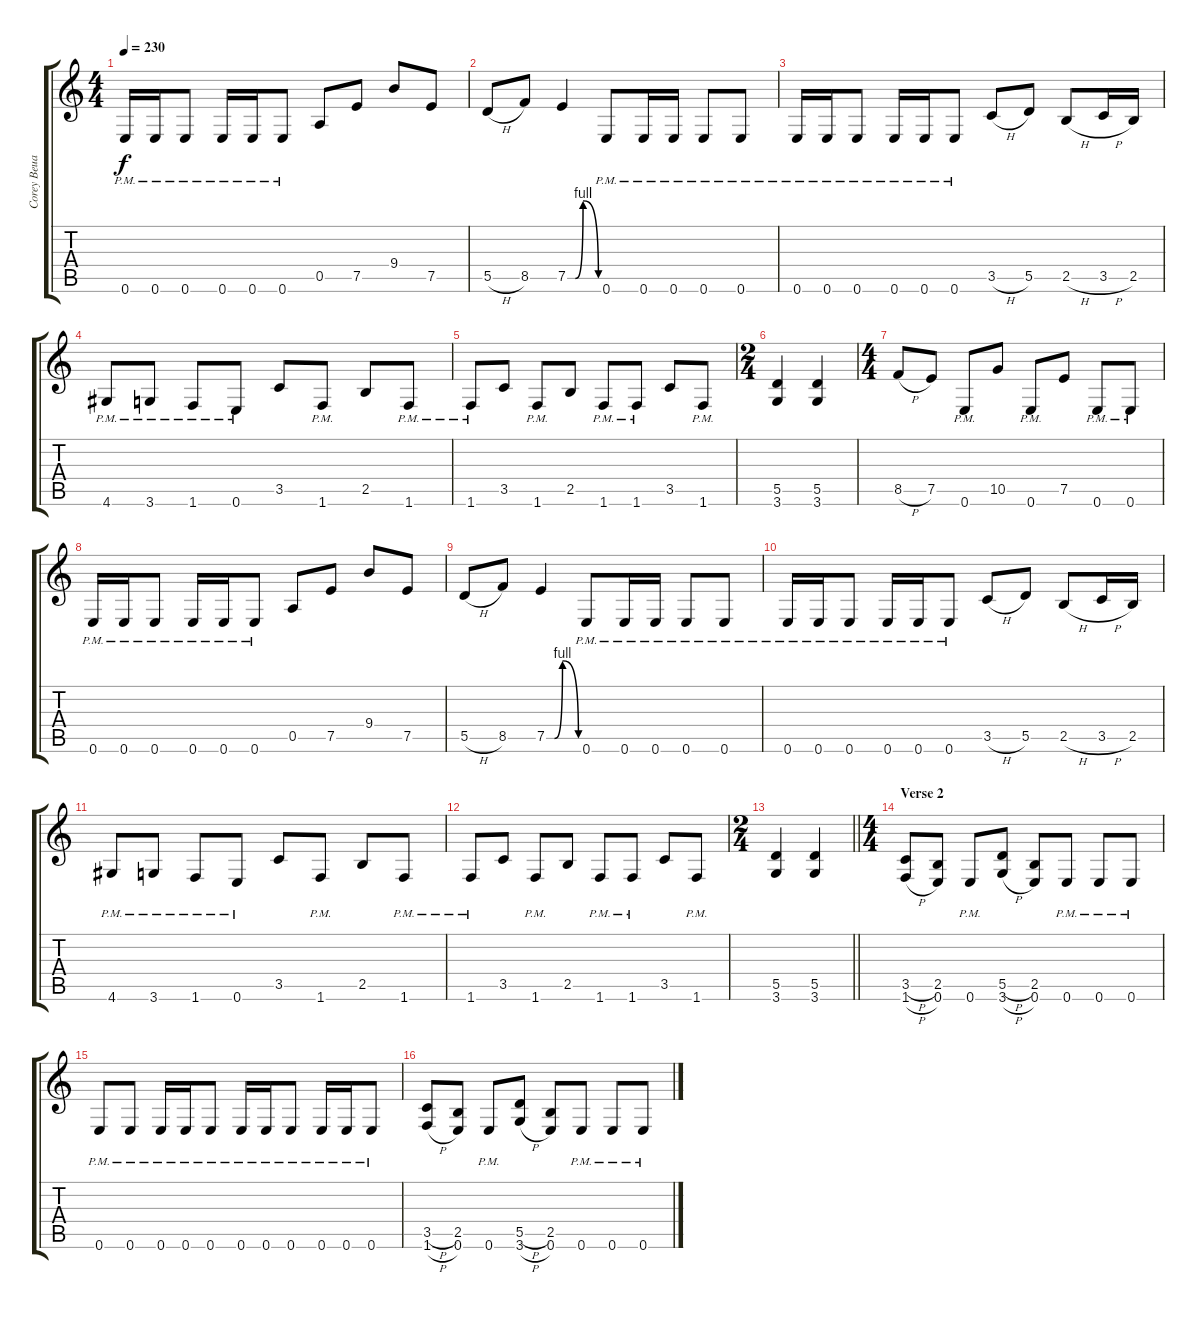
\track ("Corey Beualieu" "Corey Beua") {instrument distortionguitar}
\staff {score tabs}
\tuning (E4 B3 G3 D3 A2 E2) {hide}
\ts (4 4)
\tempo 230
\clef g2
\ks c
0.6{pm}.16{dy f} 0.6{pm}.16 0.6{pm}.8 0.6{pm}.16 0.6{pm}.16 0.6{pm}.8 0.5.8 7.5.8 9.4.8 7.5.8 |
5.5{h}.8 8.5.8 7.5{be (custom 0 0 15 0 30 4 60 0)}.4 0.6{pm}.8 0.6{pm}.16 0.6{pm}.16 0.6{pm}.8 0.6{pm}.8 |
0.6{pm}.16 0.6{pm}.16 0.6{pm}.8 0.6{pm}.16 0.6{pm}.16 0.6{pm}.8 3.5{h}.8 5.5.8 2.5{h}.8 3.5{h}.16 2.5.16 |
4.6{pm}.8 3.6{pm}.8 1.6{pm}.8 0.6{pm}.8 3.5.8 1.6{pm}.8 2.5.8 1.6{pm}.8 |
1.6{pm}.8 3.5.8 1.6{pm}.8 2.5.8 1.6{pm}.8 1.6{pm}.8 3.5.8 1.6{pm}.8 |
\ts (2 4)
(5.5 3.6).4 (5.5 3.6).4 |
\ts (4 4)
8.5{h}.8 7.5.8 0.6{pm}.8 10.5.8 0.6{pm}.8 7.5.8 0.6{pm}.8 0.6{pm}.8 |
0.6{pm}.16 0.6{pm}.16 0.6{pm}.8 0.6{pm}.16 0.6{pm}.16 0.6{pm}.8 0.5.8 7.5.8 9.4.8 7.5.8 |
5.5{h}.8 8.5.8 7.5{be (custom 0 0 15 0 30 4 60 0)}.4 0.6{pm}.8 0.6{pm}.16 0.6{pm}.16 0.6{pm}.8 0.6{pm}.8 |
0.6{pm}.16 0.6{pm}.16 0.6{pm}.8 0.6{pm}.16 0.6{pm}.16 0.6{pm}.8 3.5{h}.8 5.5.8 2.5{h}.8 3.5{h}.16 2.5.16 |
4.6{pm}.8 3.6{pm}.8 1.6{pm}.8 0.6{pm}.8 3.5.8 1.6{pm}.8 2.5.8 1.6{pm}.8 |
1.6{pm}.8 3.5.8 1.6{pm}.8 2.5.8 1.6{pm}.8 1.6{pm}.8 3.5.8 1.6{pm}.8 |
\ts (2 4)
\barLineRight lightlight
(5.5 3.6).4 (5.5 3.6).4 |
\ts (4 4)
\section ("" "Verse 2")
(3.5{h} 1.6{h}).8 (2.5 0.6).8 0.6{pm}.8 (5.5{h} 3.6{h}).8 (2.5 0.6).8 0.6{pm}.8 0.6{pm}.8 0.6{pm}.8 |
0.6{pm}.8 0.6{pm}.8 0.6{pm}.16 0.6{pm}.16 0.6{pm}.8 0.6{pm}.16 0.6{pm}.16 0.6{pm}.8 0.6{pm}.16 0.6{pm}.16 0.6{pm}.8 |
(3.5{h} 1.6{h}).8 (2.5 0.6).8 0.6{pm}.8 (5.5{h} 3.6{h}).8 (2.5 0.6).8 0.6{pm}.8 0.6{pm}.8 0.6{pm}.8
